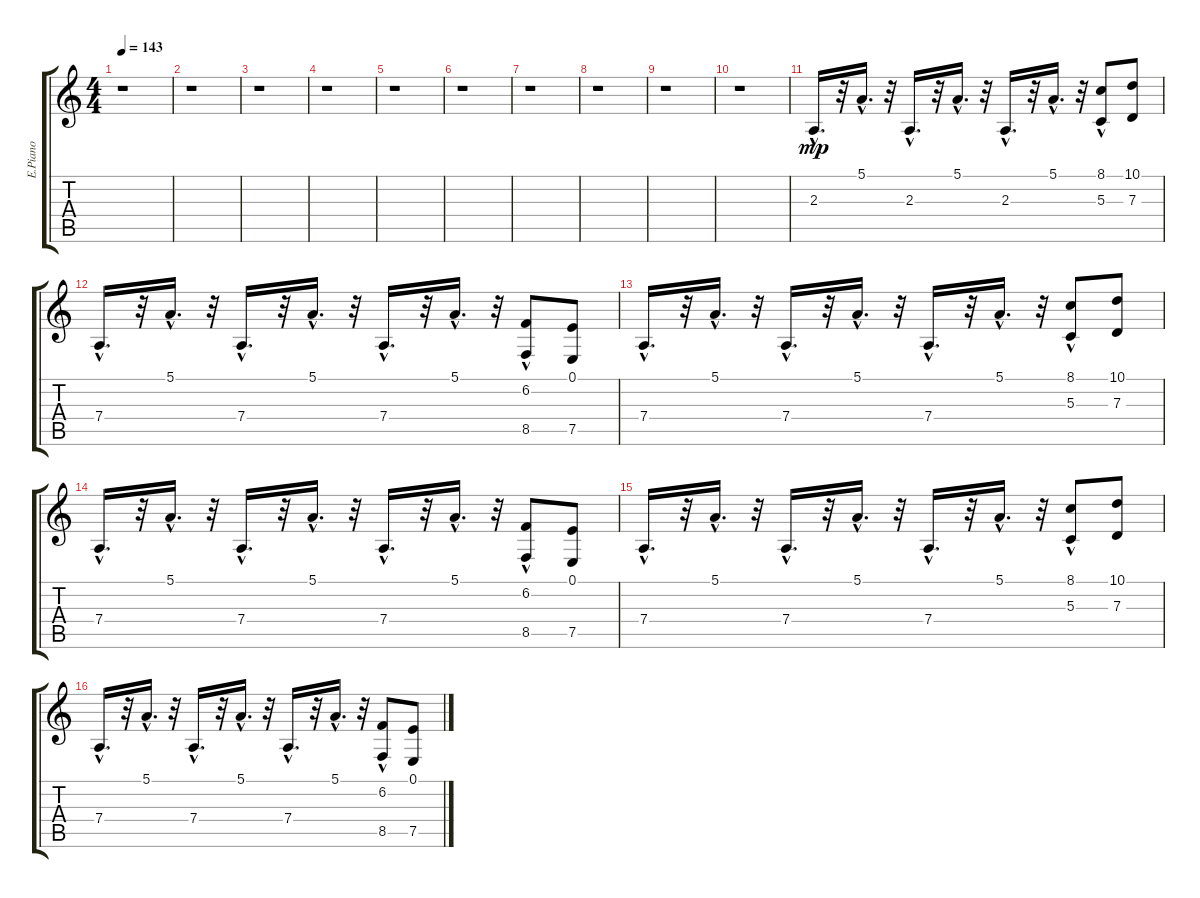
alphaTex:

\track ("E.Piano  " "E.Piano  ") {instrument electricgrandpiano}
\staff {score tabs}
\tuning (E4 B3 G3 D3 A2 E2) {hide}
\ts (4 4)
\tempo 143
\clef g2
\ks c
r.1{dy mp} |
r.1 |
r.1 |
r.1 |
r.1 |
r.1 |
r.1 |
r.1 |
r.1 |
r.1 |
2.3{hac}.16{d} r.32 5.1{hac}.16{d} r.32 2.3{hac}.16{d} r.32 5.1{hac}.16{d} r.32 2.3{hac}.16{d} r.32 5.1{hac}.16{d} r.32 (8.1 5.3{hac}).8 (10.1 7.3).8 |
7.4{hac}.16{d} r.32 5.1{hac}.16{d} r.32 7.4{hac}.16{d} r.32 5.1{hac}.16{d} r.32 7.4{hac}.16{d} r.32 5.1{hac}.16{d} r.32 (6.2 8.5{hac}).8 (0.1 7.5).8 |
7.4{hac}.16{d} r.32 5.1{hac}.16{d} r.32 7.4{hac}.16{d} r.32 5.1{hac}.16{d} r.32 7.4{hac}.16{d} r.32 5.1{hac}.16{d} r.32 (8.1 5.3{hac}).8 (10.1 7.3).8 |
7.4{hac}.16{d} r.32 5.1{hac}.16{d} r.32 7.4{hac}.16{d} r.32 5.1{hac}.16{d} r.32 7.4{hac}.16{d} r.32 5.1{hac}.16{d} r.32 (6.2 8.5{hac}).8 (0.1 7.5).8 |
7.4{hac}.16{d} r.32 5.1{hac}.16{d} r.32 7.4{hac}.16{d} r.32 5.1{hac}.16{d} r.32 7.4{hac}.16{d} r.32 5.1{hac}.16{d} r.32 (8.1 5.3{hac}).8 (10.1 7.3).8 |
7.4{hac}.16{d} r.32 5.1{hac}.16{d} r.32 7.4{hac}.16{d} r.32 5.1{hac}.16{d} r.32 7.4{hac}.16{d} r.32 5.1{hac}.16{d} r.32 (6.2 8.5{hac}).8 (0.1 7.5).8
